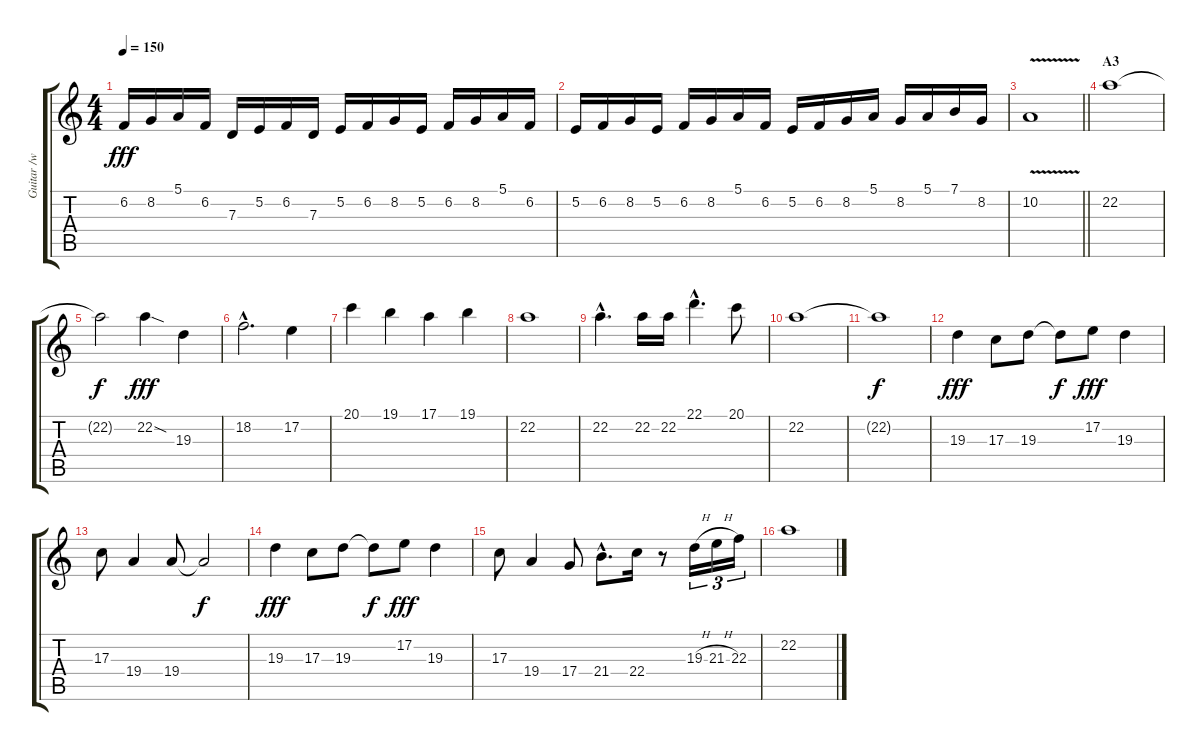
\track ("Guitar /w Synth-Distortion" "Guitar /w ") {instrument lead2sawtooth}
\staff {score tabs}
\tuning (E4 B3 G3 D3 A2 E2) {hide}
\ts (4 4)
\tempo 150
\clef g2
\ks c
6.2.16{dy fff} 8.2.16 5.1.16 6.2.16 7.3.16 5.2.16 6.2.16 7.3.16 5.2.16 6.2.16 8.2.16 5.2.16 6.2.16 8.2.16 5.1.16 6.2.16 |
5.2.16 6.2.16 8.2.16 5.2.16 6.2.16 8.2.16 5.1.16 6.2.16 5.2.16 6.2.16 8.2.16 5.1.16 8.2.16 5.1.16 7.1.16 8.2.16 |
\barLineRight lightlight
10.2{v}.1 |
\section ("" "A3")
22.2.1 |
22.2{t}.2{dy f} 22.2{sod}.4{dy fff} 19.3.4 |
18.2{hac}.2{d} 17.2.4 |
20.1.4 19.1.4 17.1.4 19.1.4 |
22.2.1 |
22.2{hac}.4{d} 22.2.16 22.2.16 22.1{hac}.4{d} 20.1.8 |
22.2.1 |
22.2{t}.1{dy f} |
19.3.4{dy fff} 17.3.8 19.3.8 19.3{t}.8{dy f} 17.2.8{dy fff} 19.3.4 |
17.3.8 19.4.4 19.4.8 19.4{t}.2{dy f} |
19.3.4{dy fff} 17.3.8 19.3.8 19.3{t}.8{dy f} 17.2.8{dy fff} 19.3.4 |
17.3.8 19.4.4 17.4.8 21.4{hac}.8{d} 22.4.16 r.8 19.3{h}.16{tu (3 2)} 21.3{h}.16{tu (3 2)} 22.3.16{tu (3 2)} |
22.2.1
